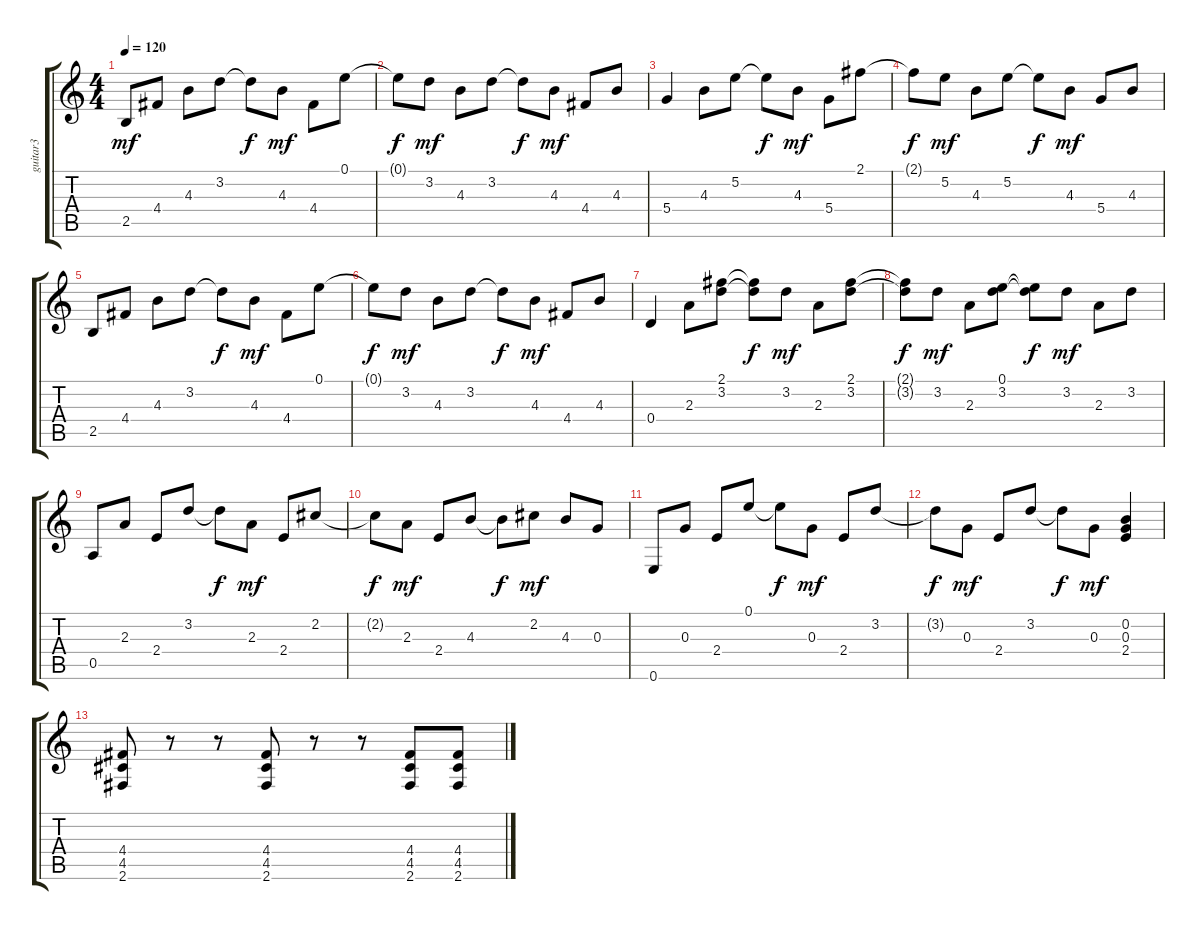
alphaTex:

\track ("guitar3" "guitar3") {instrument electricguitarclean}
\staff {score tabs}
\tuning (E4 B3 G3 D3 A2 E2) {hide}
\ts (4 4)
\tempo 120
\clef g2
\ks c
2.5.8{dy mf} 4.4.8 4.3.8 3.2.8 3.2{t}.8{dy f} 4.3.8{dy mf} 4.4.8 0.1.8 |
0.1{t}.8{dy f} 3.2.8{dy mf} 4.3.8 3.2.8 3.2{t}.8{dy f} 4.3.8{dy mf} 4.4.8 4.3.8 |
5.4.4 4.3.8 5.2.8 5.2{t}.8{dy f} 4.3.8{dy mf} 5.4.8 2.1.8 |
2.1{t}.8{dy f} 5.2.8{dy mf} 4.3.8 5.2.8 5.2{t}.8{dy f} 4.3.8{dy mf} 5.4.8 4.3.8 |
2.5.8 4.4.8 4.3.8 3.2.8 3.2{t}.8{dy f} 4.3.8{dy mf} 4.4.8 0.1.8 |
0.1{t}.8{dy f} 3.2.8{dy mf} 4.3.8 3.2.8 3.2{t}.8{dy f} 4.3.8{dy mf} 4.4.8 4.3.8 |
0.4.4 2.3.8 (2.1 3.2).8 (2.1{t} 3.2{t}).8{dy f} 3.2.8{dy mf} 2.3.8 (2.1 3.2).8 |
(2.1{t} 3.2{t}).8{dy f} 3.2.8{dy mf} 2.3.8 (0.1 3.2).8 (0.1{t} 3.2{t}).8{dy f} 3.2.8{dy mf} 2.3.8 3.2.8 |
0.5.8 2.3.8 2.4.8 3.2.8 3.2{t}.8{dy f} 2.3.8{dy mf} 2.4.8 2.2.8 |
2.2{t}.8{dy f} 2.3.8{dy mf} 2.4.8 4.3.8 4.3{t}.8{dy f} 2.2.8{dy mf} 4.3.8 0.3.8 |
0.6.8 0.3.8 2.4.8 0.1.8 0.1{t}.8{dy f} 0.3.8{dy mf} 2.4.8 3.2.8 |
3.2{t}.8{dy f} 0.3.8{dy mf} 2.4.8 3.2.8 3.2{t}.8{dy f} 0.3.8{dy mf} (0.2 0.3 2.4).4 |
(4.4 4.5 2.6).8 r.8 r.8 (4.4 4.5 2.6).8 r.8 r.8 (4.4 4.5 2.6).8 (4.4 4.5 2.6).8
